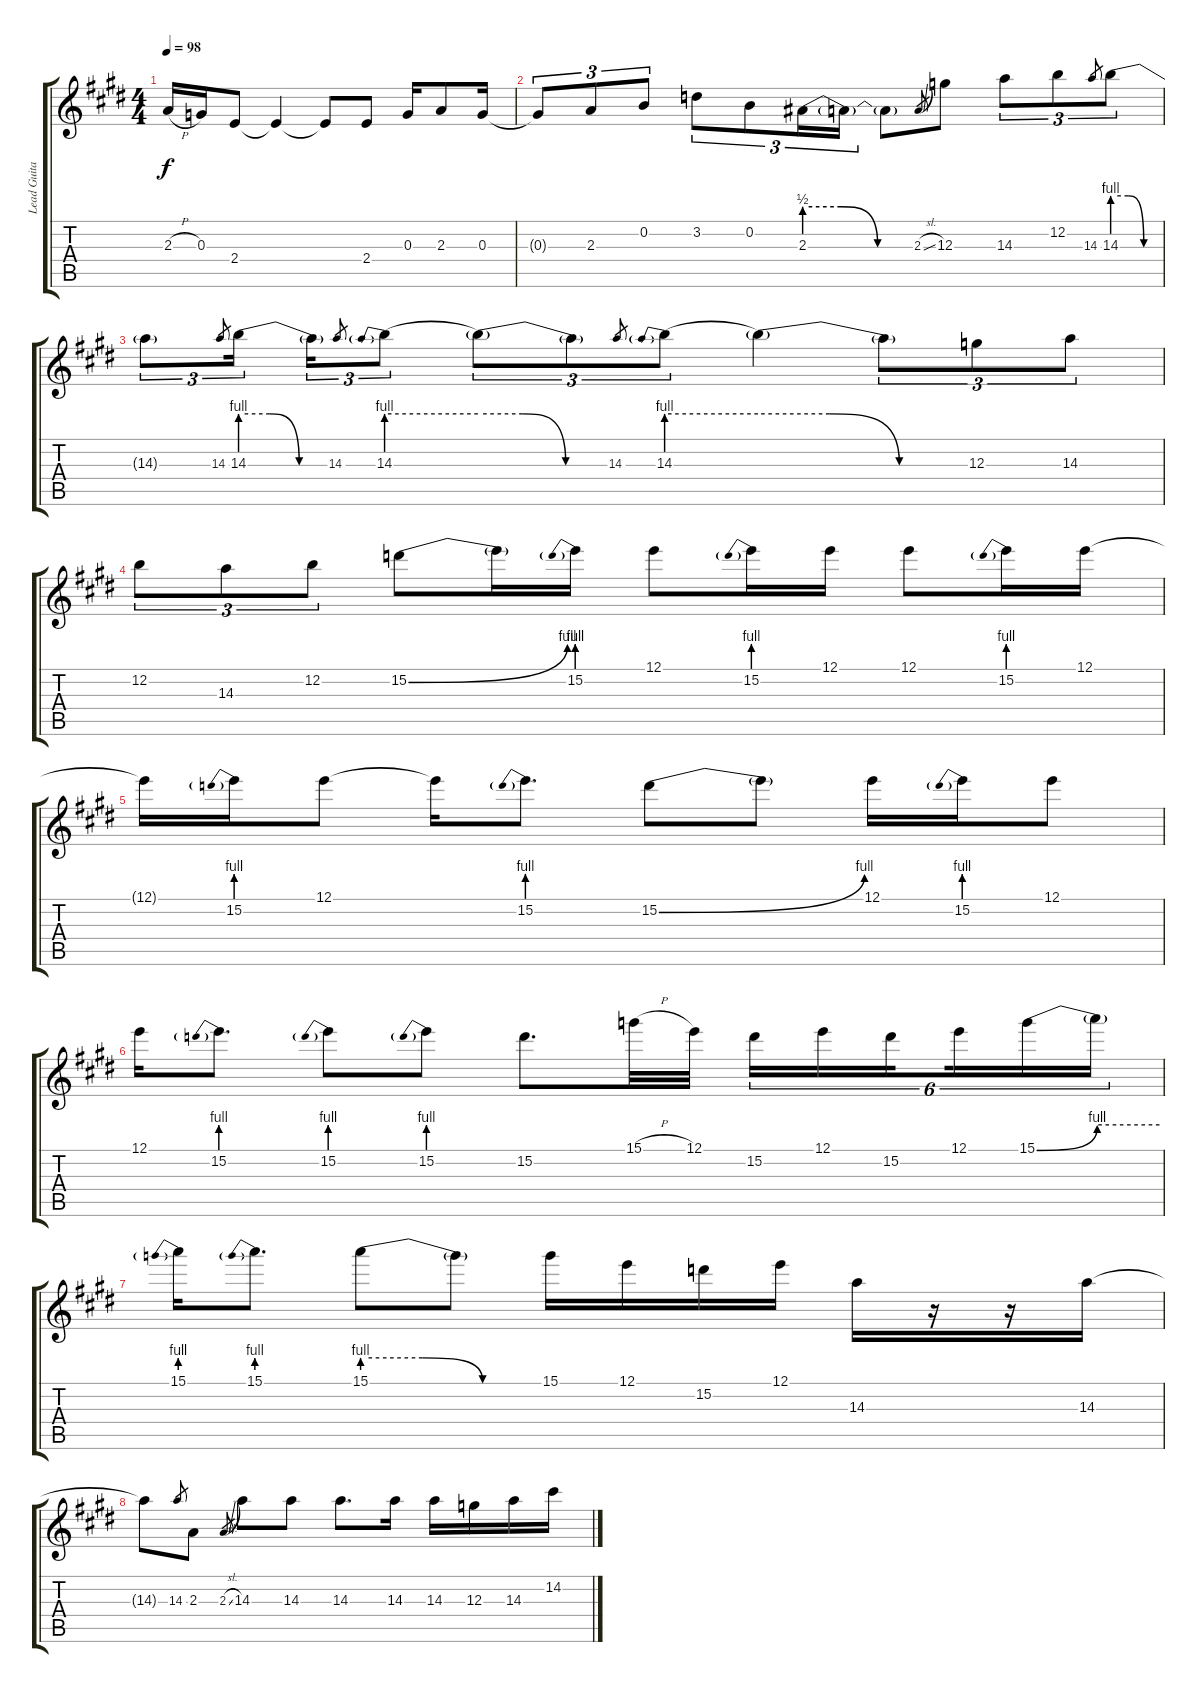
\track ("Lead Guitar" "Lead Guita") {instrument overdrivenguitar}
\staff {score tabs}
\tuning (E4 B3 G3 D3 A2 E2) {hide}
\ts (4 4)
\tempo 98
\clef g2
\ks e
2.3{h}.16{dy f} 0.3.16 2.4.8 2.4{t}.4 2.4{t}.8 2.4.8 0.3.16 2.3.8 0.3.16 |
0.3{t}.8{tu (3 2)} 2.3.8{tu (3 2)} 0.2.8{tu (3 2)} 3.2.8{tu (3 2)} 0.2.8{tu (3 2)} 2.3{be (custom 0 2 20 2 40 0 60 0)}.16{tu (3 2)} 2.3{t}.16{tu (3 2)} 2.3{t}.8 2.3{sl}.8{gr} 12.3.8 14.3.8{tu (3 2)} 12.2.8{tu (3 2)} 14.3.8{gr} 14.3{be (custom 0 4 20 4 40 0 60 0)}.8{tu (3 2)} |
14.3{t}.8{tu (3 2)} 14.3.8{gr} 14.3{be (custom 0 4 20 4 40 0 60 0)}.16{tu (3 2) beam splitsecondary} 14.3{t}.16{tu (3 2)} 14.3.8{gr} 14.3{be (prebend 0 4 60 4)}.8{tu (3 2)} 14.3{be (custom 0 4 20 4 40 0 60 0) t}.8{tu (3 2)} 14.3{t}.8{tu (3 2)} 14.3.8{gr} 14.3{be (prebend 0 4 60 4)}.8{tu (3 2)} 14.3{be (custom 0 4 20 4 40 0 60 0) t}.4 14.3{t}.8{tu (3 2)} 12.3.8{tu (3 2)} 14.3.8{tu (3 2)} |
12.2.8{tu (3 2)} 14.3.8{tu (3 2)} 12.2.8{tu (3 2)} 15.2{be (bend 0 0 60 4)}.8 15.2{t}.16 15.2{be (prebend 0 4 60 4)}.16 12.1.8 15.2{be (prebend 0 4 60 4)}.16 12.1.16 12.1.8 15.2{be (prebend 0 4 60 4)}.16 12.1.16 |
12.1{t}.16 15.2{be (prebend 0 4 60 4)}.16 12.1.8 12.1{t}.16 15.2{be (prebend 0 4 60 4)}.8{d} 15.2{be (bend 0 0 60 4)}.8 15.2{t}.8 12.1.16 15.2{be (prebend 0 4 60 4)}.16 12.1.8 |
12.1.16 15.2{be (prebend 0 4 60 4)}.8{d} 15.2{be (prebend 0 4 60 4)}.8 15.2{be (prebend 0 4 60 4)}.8 15.2.8{d} 15.1{h}.32 12.1.32 15.2.16{tu (6 4)} 12.1.16{tu (6 4)} 15.2.16{tu (6 4) beam splitsecondary} 12.1.16{tu (6 4)} 15.1{be (bend 0 0 60 4)}.16{tu (6 4)} 15.1{be (hold 0 4 60 4) t}.16{tu (6 4)} |
15.1{be (prebend 0 4 60 4)}.16 15.1{be (prebend 0 4 60 4)}.8{d} 15.1{be (custom 0 4 20 4 40 0 60 0)}.8 15.1{t}.8 15.1.16 12.1.16 15.2.16 12.1.16 14.3.16 r.16 r.16 14.3.16 |
14.3{t}.8 14.3.8{gr} 2.3.8 2.3{sl}.8{gr} 14.3.8 14.3.8 14.3.8{d} 14.3.16 14.3.16 12.3.16 14.3.16 14.2.16
